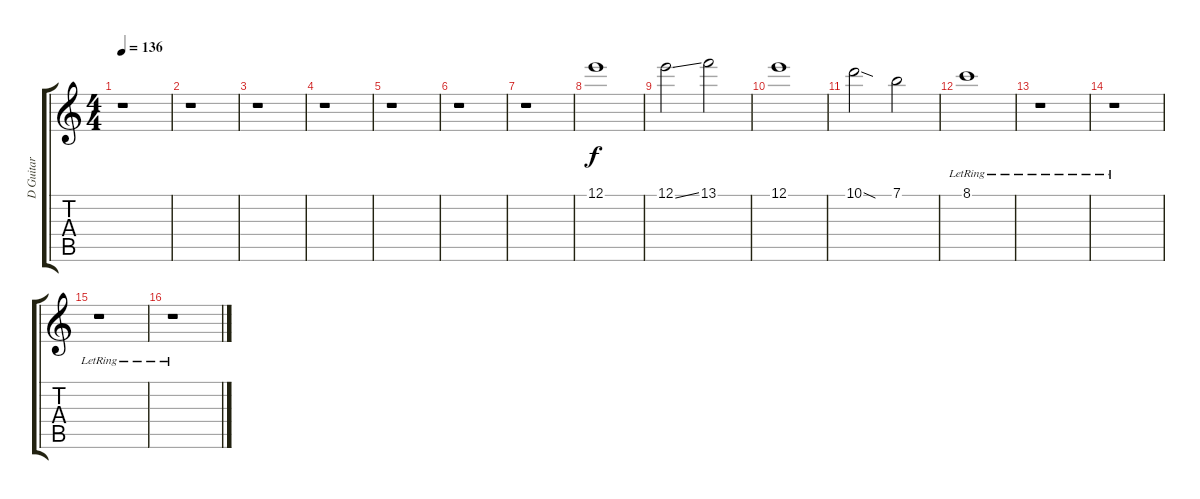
\track ("D Guitar" "D Guitar") {instrument distortionguitar}
\staff {score tabs}
\tuning (E4 B3 G3 D3 A2 D2) {hide}
\ts (4 4)
\tempo 136
\clef g2
\ks c
r.1{dy f} |
r.1 |
r.1 |
r.1 |
r.1 |
r.1 |
r.1 |
12.1.1 |
12.1{ss}.2 13.1.2 |
12.1.1 |
10.1{sod}.2 7.1.2 |
8.1{lr}.1 |
r.1 |
r.1 |
r.1 |
r.1
